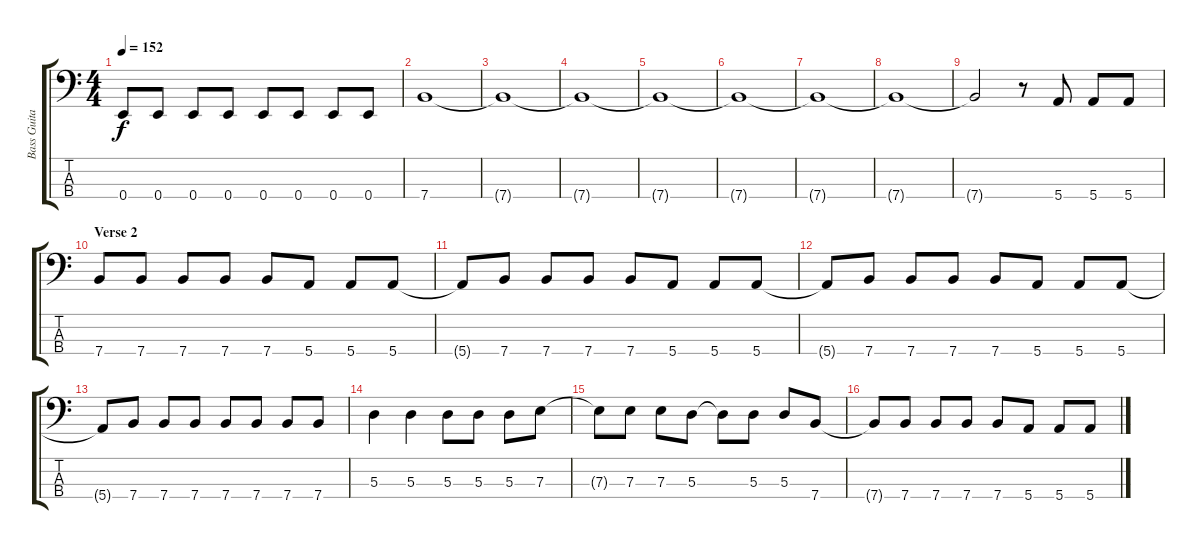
\track ("Bass Guitar" "Bass Guita") {instrument electricbasspick}
\staff {score tabs}
\tuning (G2 D2 A1 E1) {hide}
\ts (4 4)
\tempo 152
\clef f4
\ks c
0.4.8{dy f} 0.4.8 0.4.8 0.4.8 0.4.8 0.4.8 0.4.8 0.4.8 |
7.4.1 |
7.4{t}.1 |
7.4{t}.1 |
7.4{t}.1 |
7.4{t}.1 |
7.4{t}.1 |
7.4{t}.1 |
7.4{t}.2 r.8 5.4.8 5.4.8 5.4.8 |
\section ("" "Verse 2")
7.4.8 7.4.8 7.4.8 7.4.8 7.4.8 5.4.8 5.4.8 5.4.8 |
5.4{t}.8 7.4.8 7.4.8 7.4.8 7.4.8 5.4.8 5.4.8 5.4.8 |
5.4{t}.8 7.4.8 7.4.8 7.4.8 7.4.8 5.4.8 5.4.8 5.4.8 |
5.4{t}.8 7.4.8 7.4.8 7.4.8 7.4.8 7.4.8 7.4.8 7.4.8 |
5.3.4 5.3.4 5.3.8 5.3.8 5.3.8 7.3.8 |
7.3{t}.8 7.3.8 7.3.8 5.3.8 5.3{t}.8 5.3.8 5.3.8 7.4.8 |
7.4{t}.8 7.4.8 7.4.8 7.4.8 7.4.8 5.4.8 5.4.8 5.4.8
